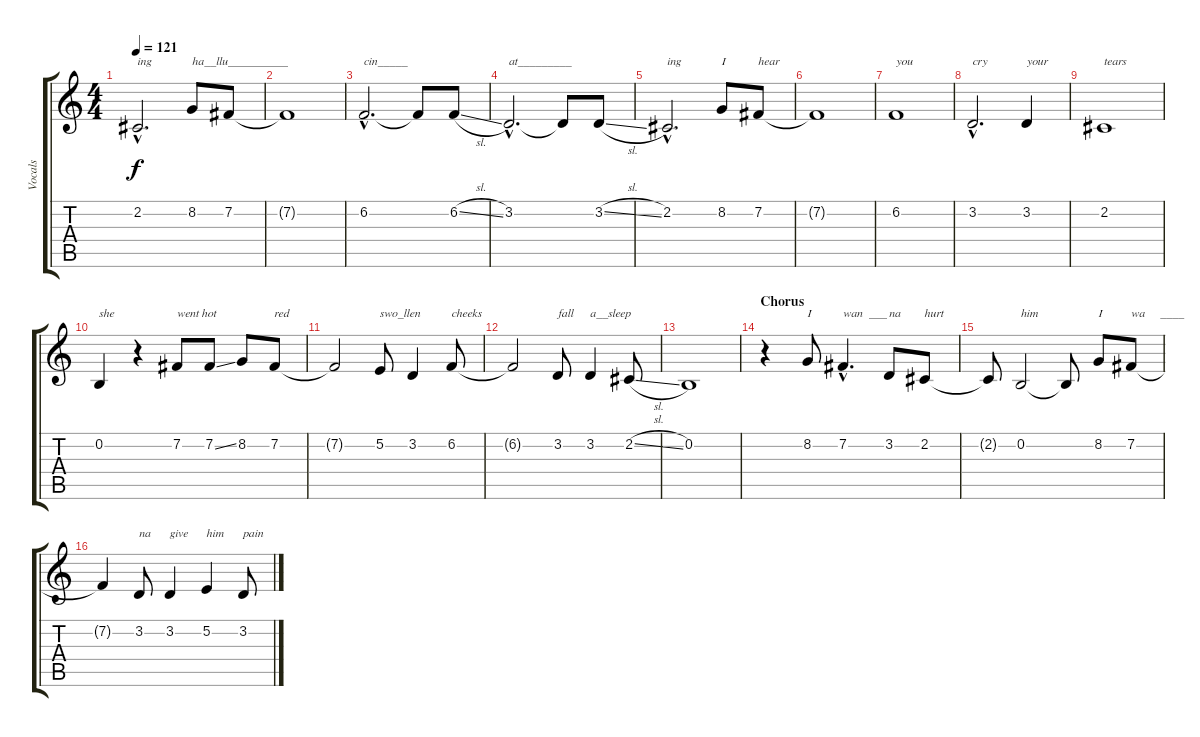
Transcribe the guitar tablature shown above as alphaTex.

\track ("Vocals" "Vocals") {instrument oboe}
\staff {score tabs}
\tuning (E4 B3 G3 D3 A2 E2) {hide}
\ts (4 4)
\tempo 121
\clef g2
\ks c
2.2{hac}.2{d txt "ing" dy f} 8.2.8{txt "ha__llu__________"} 7.2.8 |
7.2{t}.1 |
6.2{hac}.2{d txt "cin_____"} 6.2{t}.8 6.2{sl}.8 |
3.2{hac}.2{d txt "at_________"} 3.2{t}.8 3.2{sl}.8 |
2.2{hac}.2{d txt "ing"} 8.2.8{txt "I"} 7.2.8{txt "hear"} |
7.2{t}.1 |
6.2.1{txt "you"} |
3.2{hac}.2{d txt "cry"} 3.2.4{txt "your"} |
2.2.1{txt "tears"} |
0.2.4{txt "she"} r.4 7.2.8{txt "went hot"} 7.2{ss}.8 8.2.8 7.2.8{txt "red"} |
7.2{t}.2 5.2.8{txt "swo_llen"} 3.2.4 6.2.8{txt "cheeks"} |
6.2{t}.2 3.2.8{txt "fall"} 3.2.4{txt "a__sleep"} 2.2{sl}.8 |
0.2.1 |
\section ("" "Chorus")
r.4 8.2.8{txt "I"} 7.2{hac}.4{d txt "wan  ___"} 3.2.8{txt "na"} 2.2.8{txt "hurt"} |
2.2{t}.8 0.2.2{txt "him"} 0.2{t}.8 8.2.8{txt "I"} 7.2.8{txt "wa     ____"} |
7.2{t}.4 3.2.8{txt "na"} 3.2.4{txt "give"} 5.2.4{txt "him"} 3.2{ss}.8{txt "pain"}
